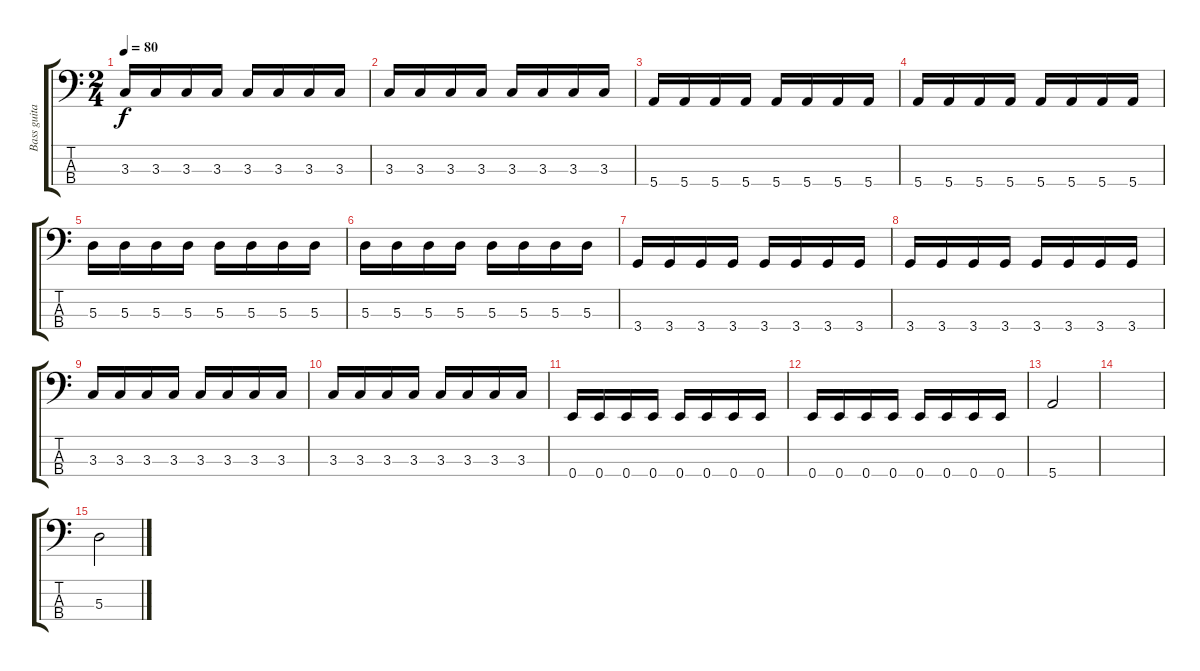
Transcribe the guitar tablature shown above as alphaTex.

\track ("Bass guitara" "Bass guita") {instrument electricbassfinger}
\staff {score tabs}
\tuning (G2 D2 A1 E1) {hide}
\ts (2 4)
\tempo 80
\clef f4
\ks aminor
3.3.16{dy f} 3.3.16 3.3.16 3.3.16 3.3.16 3.3.16 3.3.16 3.3.16 |
3.3.16 3.3.16 3.3.16 3.3.16 3.3.16 3.3.16 3.3.16 3.3.16 |
5.4.16 5.4.16 5.4.16 5.4.16 5.4.16 5.4.16 5.4.16 5.4.16 |
5.4.16 5.4.16 5.4.16 5.4.16 5.4.16 5.4.16 5.4.16 5.4.16 |
5.3.16 5.3.16 5.3.16 5.3.16 5.3.16 5.3.16 5.3.16 5.3.16 |
5.3.16 5.3.16 5.3.16 5.3.16 5.3.16 5.3.16 5.3.16 5.3.16 |
3.4.16 3.4.16 3.4.16 3.4.16 3.4.16 3.4.16 3.4.16 3.4.16 |
3.4.16 3.4.16 3.4.16 3.4.16 3.4.16 3.4.16 3.4.16 3.4.16 |
3.3.16 3.3.16 3.3.16 3.3.16 3.3.16 3.3.16 3.3.16 3.3.16 |
3.3.16 3.3.16 3.3.16 3.3.16 3.3.16 3.3.16 3.3.16 3.3.16 |
0.4.16 0.4.16 0.4.16 0.4.16 0.4.16 0.4.16 0.4.16 0.4.16 |
0.4.16 0.4.16 0.4.16 0.4.16 0.4.16 0.4.16 0.4.16 0.4.16 |
5.4.2 |
|
5.3.2
